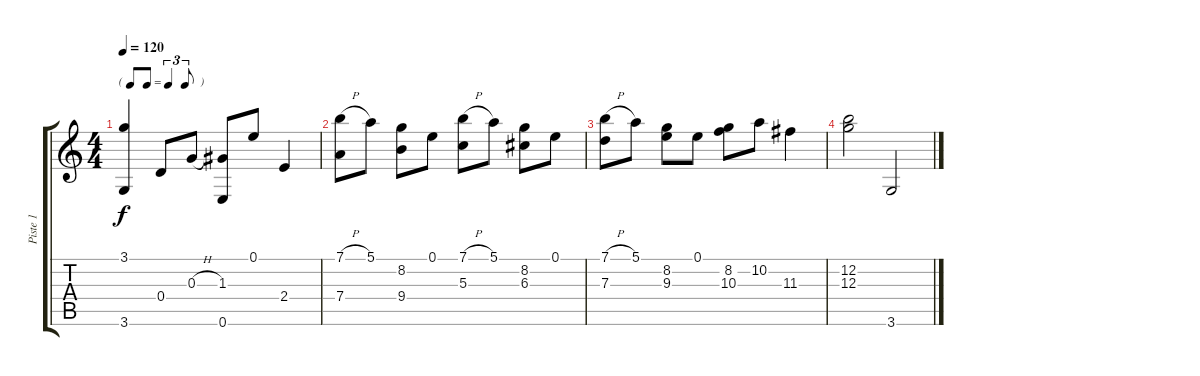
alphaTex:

\track ("Piste 1" "Piste 1") {instrument acousticguitarnylon}
\staff {score tabs}
\tuning (E4 B3 G3 D3 A2 E2) {hide}
\ts (4 4)
\tf triplet8th
\tempo 120
\clef g2
\ks c
(3.1 3.6).4{dy f} 0.4.8 0.3{h}.8 (1.3 0.6).8 0.1.8 2.4.4 |
(7.1{h} 7.4).8 5.1.8 (8.2 9.4).8 0.1.8 (7.1{h} 5.3).8 5.1.8 (8.2 6.3).8 0.1.8 |
(7.1{h} 7.3).8 5.1.8 (8.2 9.3).8 0.1.8 (8.2 10.3).8 10.2.8 11.3.4 |
(12.2 12.3).2 3.6.2
